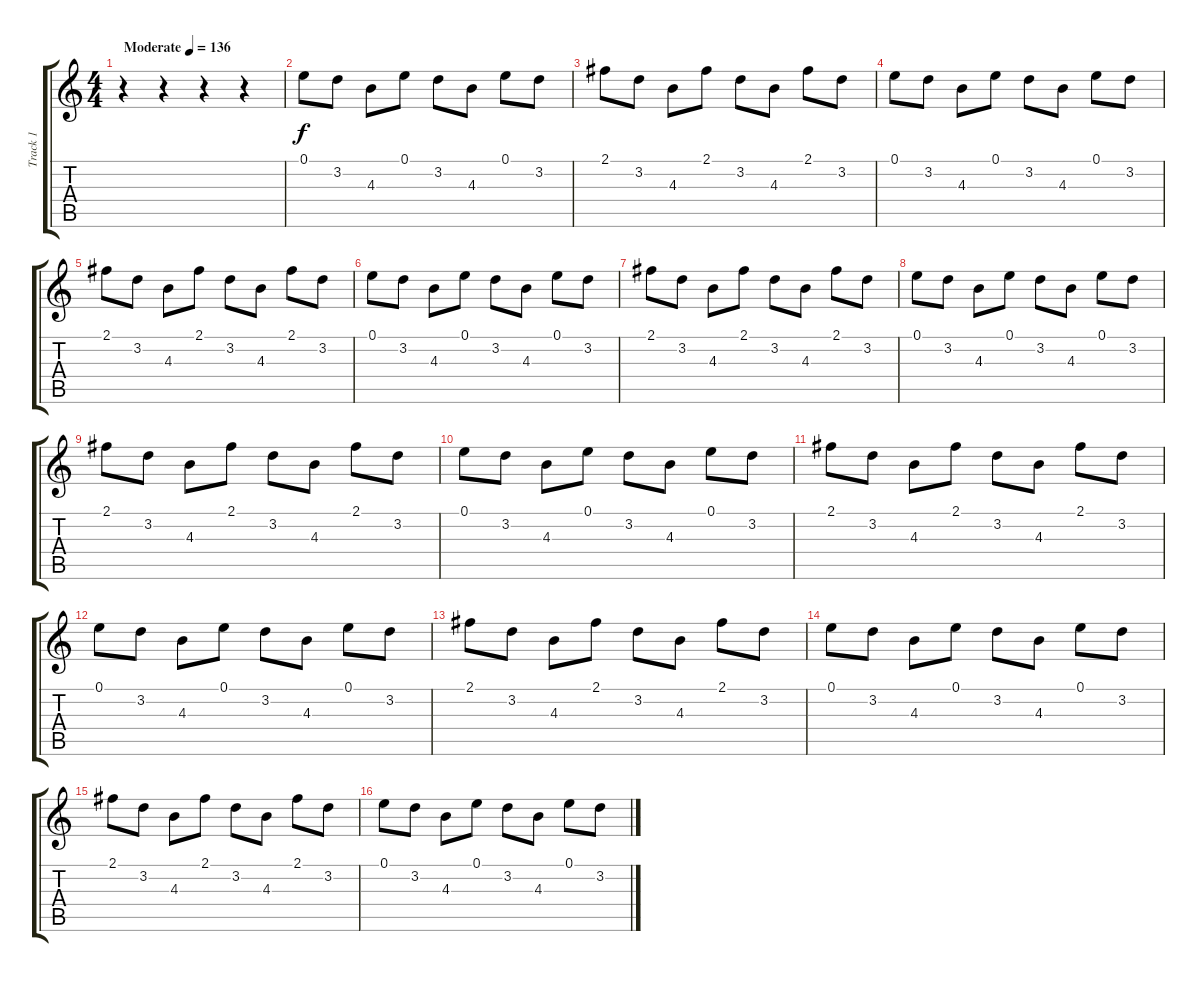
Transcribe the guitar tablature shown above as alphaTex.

\track ("Track 1" "Track 1") {instrument acousticguitarsteel}
\staff {score tabs}
\tuning (E4 B3 G3 D3 A2 E2) {hide}
\ts (4 4)
\tempo (136 "Moderate")
\clef g2
\ks c
r.4{dy f instrument acousticguitarsteel} r.4 r.4 r.4 |
0.1.8 3.2.8 4.3.8 0.1.8 3.2.8 4.3.8 0.1.8 3.2.8 |
2.1.8 3.2.8 4.3.8 2.1.8 3.2.8 4.3.8 2.1.8 3.2.8 |
0.1.8 3.2.8 4.3.8 0.1.8 3.2.8 4.3.8 0.1.8 3.2.8 |
2.1.8 3.2.8 4.3.8 2.1.8 3.2.8 4.3.8 2.1.8 3.2.8 |
0.1.8 3.2.8 4.3.8 0.1.8 3.2.8 4.3.8 0.1.8 3.2.8 |
2.1.8 3.2.8 4.3.8 2.1.8 3.2.8 4.3.8 2.1.8 3.2.8 |
0.1.8 3.2.8 4.3.8 0.1.8 3.2.8 4.3.8 0.1.8 3.2.8 |
2.1.8 3.2.8 4.3.8 2.1.8 3.2.8 4.3.8 2.1.8 3.2.8 |
0.1.8 3.2.8 4.3.8 0.1.8 3.2.8 4.3.8 0.1.8 3.2.8 |
2.1.8 3.2.8 4.3.8 2.1.8 3.2.8 4.3.8 2.1.8 3.2.8 |
0.1.8 3.2.8 4.3.8 0.1.8 3.2.8 4.3.8 0.1.8 3.2.8 |
2.1.8 3.2.8 4.3.8 2.1.8 3.2.8 4.3.8 2.1.8 3.2.8 |
0.1.8 3.2.8 4.3.8 0.1.8 3.2.8 4.3.8 0.1.8 3.2.8 |
2.1.8 3.2.8 4.3.8 2.1.8 3.2.8 4.3.8 2.1.8 3.2.8 |
0.1.8 3.2.8 4.3.8 0.1.8 3.2.8 4.3.8 0.1.8 3.2.8
